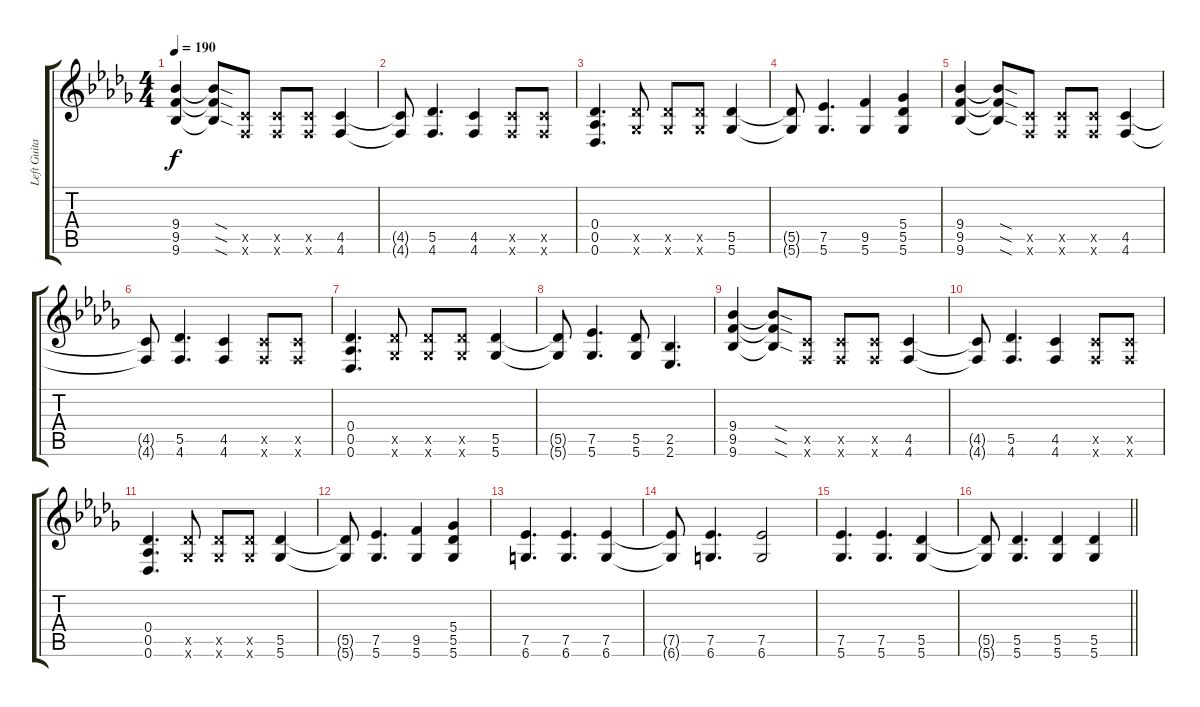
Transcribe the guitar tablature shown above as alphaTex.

\track ("Left Guitar" "Left Guita") {instrument distortionguitar}
\staff {score tabs}
\tuning (Eb4 Bb3 Gb3 Db3 Ab2 Db2) {hide}
\ts (4 4)
\tempo 190
\clef g2
\ks db
(9.4 9.5 9.6).4{dy f} (9.4{sod t} 9.5{sod t} 9.6{sod t}).8 (4.5{x} 4.6{x}).8 (4.5{x} 4.6{x}).8 (4.5{x} 4.6{x}).8 (4.5 4.6).4 |
(4.5{t} 4.6{t}).8 (5.5 4.6).4{d} (4.5 4.6).4 (4.5{x} 4.6{x}).8 (4.5{x} 4.6{x}).8 |
(0.4 0.5 0.6).4{d} (5.5{x} 5.6{x}).8 (5.5{x} 5.6{x}).8 (5.5{x} 5.6{x}).8 (5.5 5.6).4 |
(5.5{t} 5.6{t}).8 (7.5 5.6).4{d} (9.5 5.6).4 (5.4 5.5 5.6).4 |
(9.4 9.5 9.6).4 (9.4{sod t} 9.5{sod t} 9.6{sod t}).8 (4.5{x} 4.6{x}).8 (4.5{x} 4.6{x}).8 (4.5{x} 4.6{x}).8 (4.5 4.6).4 |
(4.5{t} 4.6{t}).8 (5.5 4.6).4{d} (4.5 4.6).4 (4.5{x} 4.6{x}).8 (4.5{x} 4.6{x}).8 |
(0.4 0.5 0.6).4{d} (5.5{x} 5.6{x}).8 (5.5{x} 5.6{x}).8 (5.5{x} 5.6{x}).8 (5.5 5.6).4 |
(5.5{t} 5.6{t}).8 (7.5 5.6).4{d} (5.5 5.6).8 (2.5 2.6).4{d} |
(9.4 9.5 9.6).4 (9.4{sod t} 9.5{sod t} 9.6{sod t}).8 (4.5{x} 4.6{x}).8 (4.5{x} 4.6{x}).8 (4.5{x} 4.6{x}).8 (4.5 4.6).4 |
(4.5{t} 4.6{t}).8 (5.5 4.6).4{d} (4.5 4.6).4 (4.5{x} 4.6{x}).8 (4.5{x} 4.6{x}).8 |
(0.4 0.5 0.6).4{d} (5.5{x} 5.6{x}).8 (5.5{x} 5.6{x}).8 (5.5{x} 5.6{x}).8 (5.5 5.6).4 |
(5.5{t} 5.6{t}).8 (7.5 5.6).4{d} (9.5 5.6).4 (5.4 5.5 5.6).4 |
(7.5 6.6).4{d} (7.5 6.6).4{d} (7.5 6.6).4 |
(7.5{t} 6.6{t}).8 (7.5 6.6).4{d} (7.5 6.6).2 |
(7.5 5.6).4{d} (7.5 5.6).4{d} (5.5 5.6).4 |
\barLineRight lightlight
(5.5{t} 5.6{t}).8 (5.5 5.6).4{d} (5.5 5.6).4 (5.5 5.6).4
